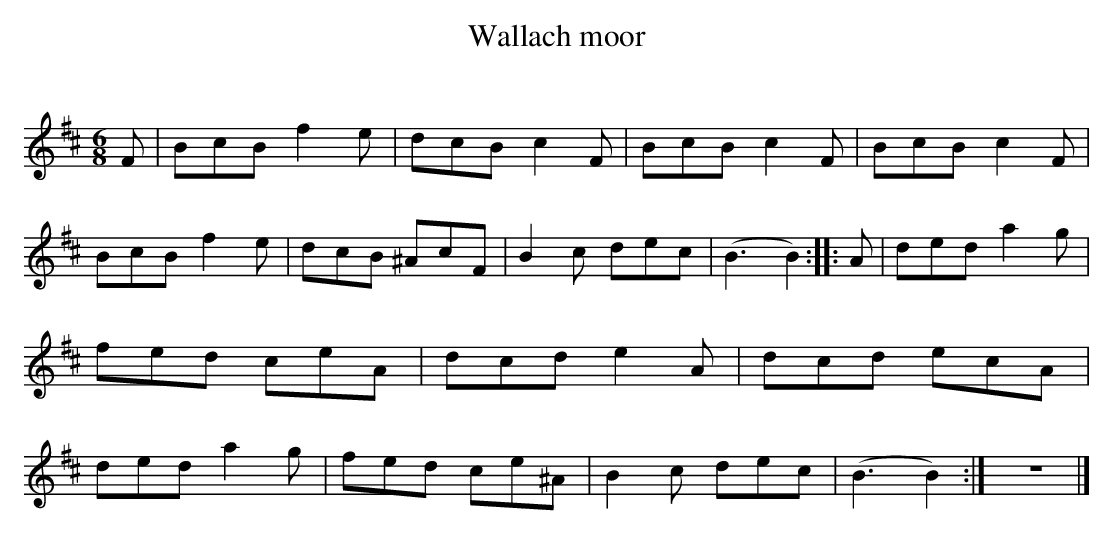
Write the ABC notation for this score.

X:1
T:Wallach moor
C:
M:6/8
L:1/8
K:Bm
F |BcB f2 e |dcB c2 F |BcB c2 F |BcB c2 F |BcB f2 e |dcB ^AcF |B2 c dec |(B3B2) ::A |ded a2 g |fed ceA |dcd e2 A |dcd ecA |ded a2 g |fed ce^A |B2 c dec |(B3B2) :|z6 |]
